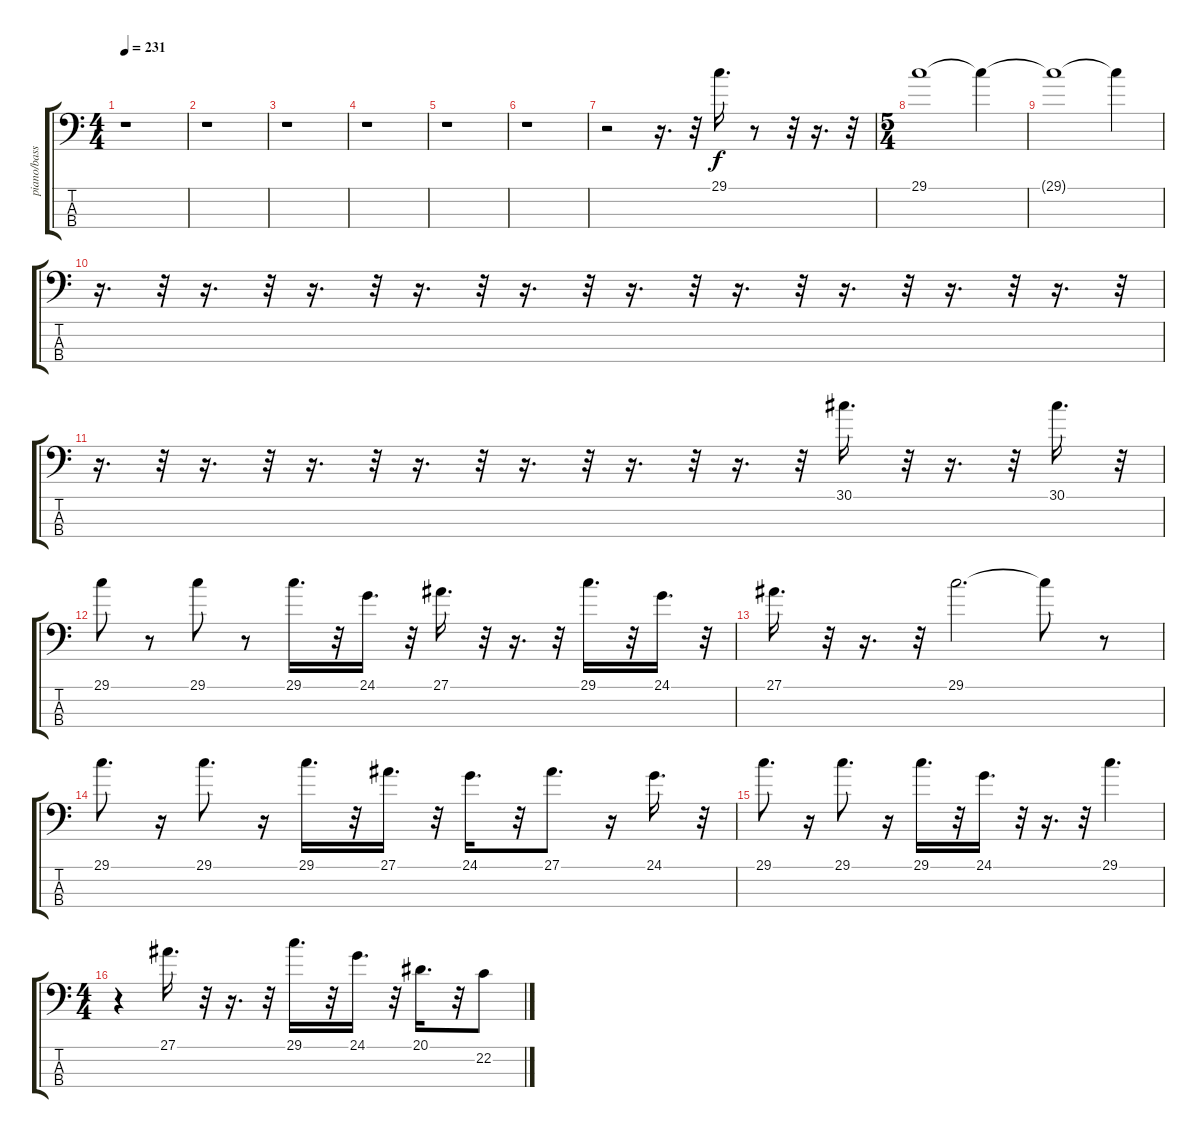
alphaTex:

\track ("piano/bass          " "piano/bass") {instrument percussiveorgan}
\staff {score tabs}
\tuning (G2 D2 A1 E1) {hide}
\ts (4 4)
\tempo 231
\clef f4
\ks c
r.1{dy f} |
r.1 |
r.1 |
r.1 |
r.1 |
r.1 |
r.2 r.16{d} r.32 29.1.16{d} r.8 r.32 r.16{d} r.32 |
\ts (5 4)
29.1.1 29.1{t}.4 |
29.1{t}.1 29.1{t}.4 |
r.16{d} r.32 r.16{d} r.32 r.16{d} r.32 r.16{d} r.32 r.16{d} r.32 r.16{d} r.32 r.16{d} r.32 r.16{d} r.32 r.16{d} r.32 r.16{d} r.32 |
r.16{d} r.32 r.16{d} r.32 r.16{d} r.32 r.16{d} r.32 r.16{d} r.32 r.16{d} r.32 r.16{d} r.32 30.1.16{d} r.32 r.16{d} r.32 30.1.16{d} r.32 |
29.1.8 r.8 29.1.8 r.8 29.1.16{d} r.32 24.1.16{d} r.32 27.1.16{d} r.32 r.16{d} r.32 29.1.16{d} r.32 24.1.16{d} r.32 |
27.1.16{d} r.32 r.16{d} r.32 29.1.2{d} 29.1{t}.8 r.8 |
29.1.8{d} r.16 29.1.8{d} r.16 29.1.16{d} r.32 27.1.16{d} r.32 24.1.16{d} r.32 27.1.8{d} r.16 24.1.16{d} r.32 |
29.1.8{d} r.16 29.1.8{d} r.16 29.1.16{d} r.32 24.1.16{d} r.32 r.16{d} r.32 29.1.4{d} |
\ts (4 4)
r.4 27.1.16{d} r.32 r.16{d} r.32 29.1.16{d} r.32 24.1.16{d} r.32 20.1.16{d} r.32 22.2.8
